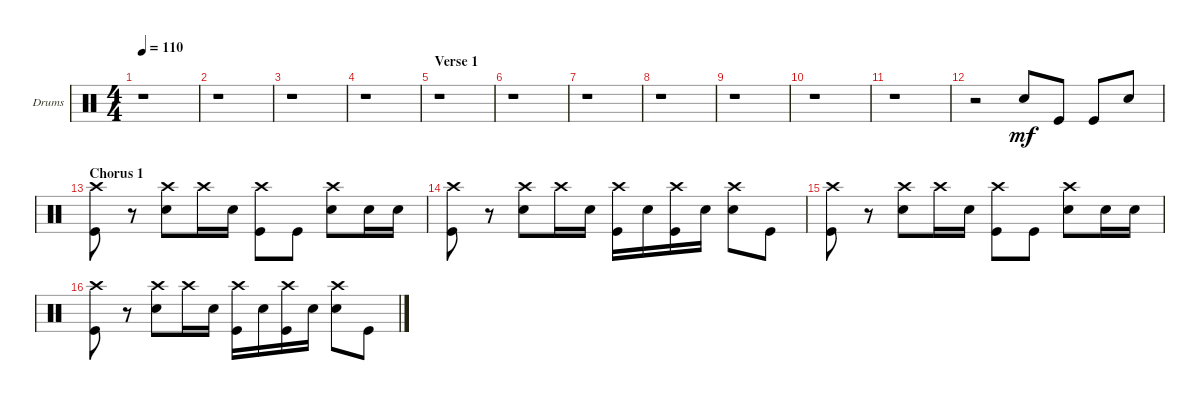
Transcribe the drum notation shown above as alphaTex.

\defaultSystemsLayout 4
\bracketExtendMode groupsimilarinstruments
\firstSystemTrackNameOrientation horizontal
\otherSystemsTrackNameOrientation horizontal
\chordDiagramsInScore
\track ("Drumkit" "Drums") {instrument percussion}
\staff {score}
\articulation defaults
\ts (4 4)
\tempo 110
\clef neutral
\ks c
r.1{dy mf} |
r.1 |
r.1 |
r.1 |
\section ("" "Verse 1")
r.1 |
r.1 |
r.1 |
r.1 |
r.1 |
r.1 |
r.1 |
r.2 "Snare (hit) 2".8 "Kick (hit)".8 "Kick (hit)".8 "Snare (hit) 2".8 |
\section ("" "Chorus 1")
("Kick (hit)" "Crash high (hit)").8 r.8 ("Snare (hit) 2" "Crash high (hit)").8 "Crash high (hit)".16 "Snare (hit) 2".16 ("Kick (hit)" "Crash high (hit)").8 "Kick (hit)".8 ("Snare (hit) 2" "Crash high (hit)").8 "Snare (hit) 2".16 "Snare (hit) 2".16 |
("Kick (hit)" "Crash high (hit)").8 r.8 ("Snare (hit) 2" "Crash high (hit)").8 "Crash high (hit)".16 "Snare (hit) 2".16 ("Kick (hit)" "Crash high (hit)").16 "Snare (hit) 2".16 ("Kick (hit)" "Crash high (hit)").16 "Snare (hit) 2".16 ("Snare (hit) 2" "Crash high (hit)").8 "Kick (hit)".8 |
("Kick (hit)" "Crash high (hit)").8 r.8 ("Snare (hit) 2" "Crash high (hit)").8 "Crash high (hit)".16 "Snare (hit) 2".16 ("Kick (hit)" "Crash high (hit)").8 "Kick (hit)".8 ("Snare (hit) 2" "Crash high (hit)").8 "Snare (hit) 2".16 "Snare (hit) 2".16 |
("Kick (hit)" "Crash high (hit)").8 r.8 ("Snare (hit) 2" "Crash high (hit)").8 "Crash high (hit)".16 "Snare (hit) 2".16 ("Kick (hit)" "Crash high (hit)").16 "Snare (hit) 2".16 ("Kick (hit)" "Crash high (hit)").16 "Snare (hit) 2".16 ("Snare (hit) 2" "Crash high (hit)").8 "Kick (hit)".8
